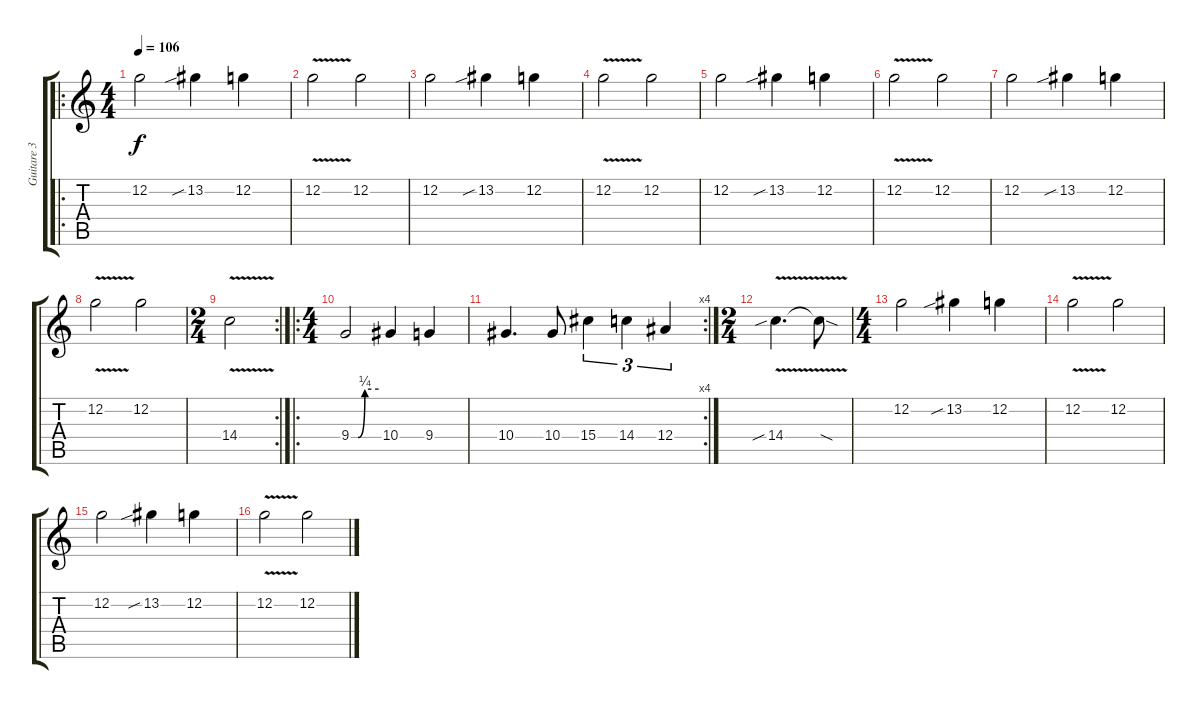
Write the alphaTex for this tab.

\track ("Guitare 3" "Guitare 3") {instrument distortionguitar}
\staff {score tabs}
\tuning (C4 G3 Eb3 Bb2 F2 C2) {hide}
\ro
\ts (4 4)
\tempo 106
\clef g2
\ks c
12.2.2{dy f} 13.2{sib}.4 12.2.4 |
12.2{v}.2 12.2.2 |
12.2.2 13.2{sib}.4 12.2.4 |
12.2{v}.2 12.2.2 |
12.2.2 13.2{sib}.4 12.2.4 |
12.2{v}.2 12.2.2 |
12.2.2 13.2{sib}.4 12.2.4 |
12.2{v}.2 12.2.2 |
\rc 2
\ts (2 4)
14.4{v}.2 |
\ro
\ts (4 4)
9.4{be (custom 0 0 15 0 30 1 60 1)}.2 10.4.4 9.4.4 |
\rc 4
10.4.4{d} 10.4.8 15.4.4{tu (3 2)} 14.4.4{tu (3 2)} 12.4.4{tu (3 2)} |
\ts (2 4)
14.4{v sib}.4{d} 14.4{sod t}.8 |
\ts (4 4)
12.2.2 13.2{sib}.4 12.2.4 |
12.2{v}.2 12.2.2 |
12.2.2 13.2{sib}.4 12.2.4 |
12.2{v}.2 12.2.2
